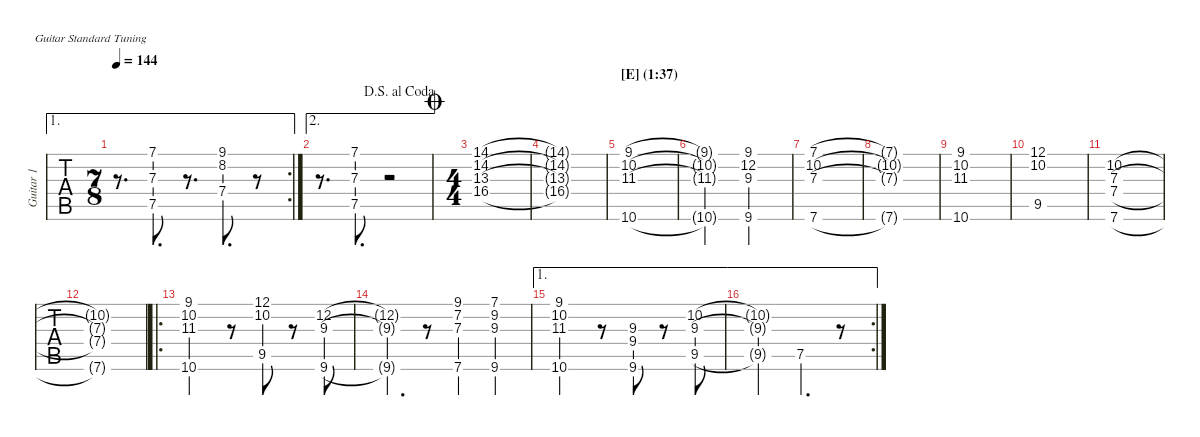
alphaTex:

\hideDynamics
\bracketExtendMode nobrackets
\multiTrackTrackNamePolicy allsystems
\firstSystemTrackNameMode fullname
\otherSystemsTrackNameMode fullname
\otherSystemsTrackNameOrientation horizontal
\track ("Guitar 1" "Guitar 1") {instrument acousticguitarsteel}
\staff {tabs}
\tuning (E4 B3 G3 D3 A2 E2)
\ae 1
\rc 2
\ts (7 8)
\scale
0.973237
\tempo 144
\accidentals auto
\clef g2
\ottava regular
\simile none
\ks c
r.8{d dy mf} (7.3 7.5 7.1).8{d} r.8{d} (7.4 9.1{acc #} 8.2).8{d} r.8 |
\ae 2
\scale
1.05425
\jump dalsegnoalcoda
r.8{d} (7.3 7.5 7.1).8{d} r.2 |
\ts (4 4)
\beaming (8 2 2 2 2)
\scale
0.905491
\jump coda
(14.1{acc #} 14.2{acc #} 13.3{acc #} 16.4{acc #}).1 |
\scale
1.04026 (14.1{t acc #} 14.2{t acc #} 13.3{t acc #} 16.4{t acc #}).1 |
\section ("E" "(1:37)")
\scale
1.02226 (9.1{acc #} 10.2 11.3{acc #} 10.6).1 |
\scale
0.97774 (9.1{t acc #} 10.2{t} 11.3{t acc #} 10.6{t}).2 (9.1{acc #} 9.6{acc #} 9.3 12.2).2 |
\scale
1.01959 (7.1 7.6 7.3 10.2).1 |
\scale
0.980406 (7.1{t} 7.6{t} 7.3{t} 10.2{t}).1 |
(10.6 11.3{acc #} 9.1{acc #} 10.2).1 |
(9.5{acc #} 10.2 12.1).1 |
\scale
1.02226 (10.2 7.6 7.3 7.4).1 |
\scale
0.97774 (10.2{t} 7.6{t} 7.3{t} 7.4{t}).1 |
\ro
(10.2 9.1{acc #} 11.3{acc #} 10.6).2 r.8 (9.5{acc #} 10.2 12.1).8 r.8 (9.6{acc #} 9.3 12.2).8 |
(9.6{t acc #} 9.3{t} 12.2{t}).4{d} r.8 (9.1{st acc #} 7.6{st} 7.3{st} 7.2{st acc #}).4 (9.2{st acc #} 9.6{st acc #} 9.3{st} 7.1{st}).4 |
\ae 1
\scale
1.02298 (10.2 9.1{acc #} 11.3{acc #} 10.6).2 r.8 (9.6{acc #} 9.4 9.3).8 r.8 (9.5{acc #} 10.2 9.3).8 |
\ae 1
\rc 2
\scale
0.977024 (9.5{t acc #} 10.2{t} 9.3{t}).2 7.5.4{d} r.8
